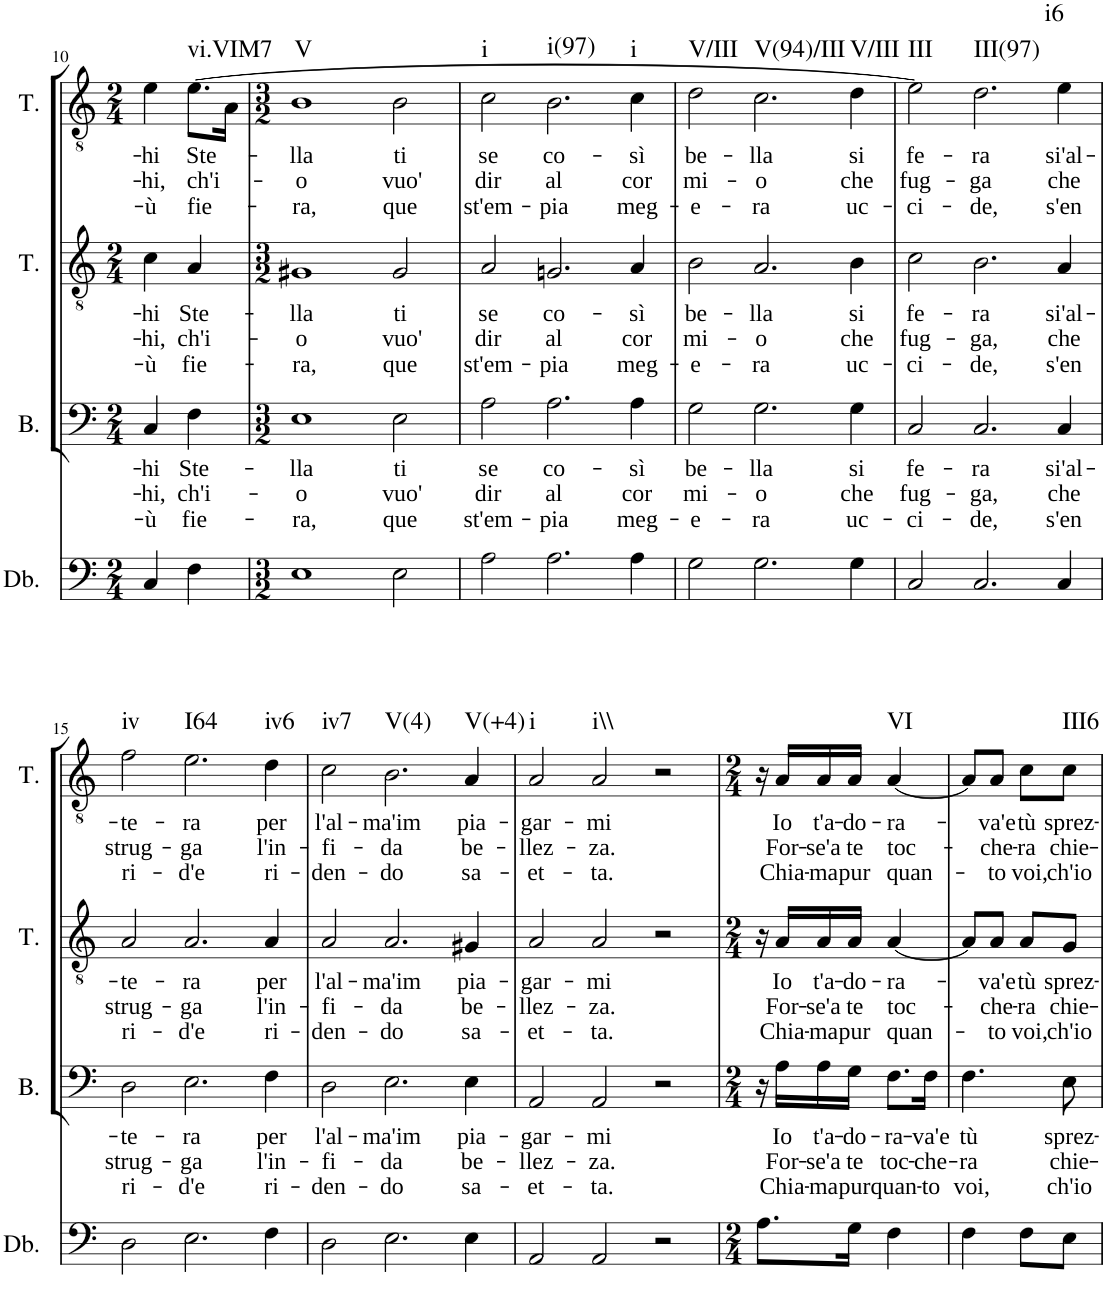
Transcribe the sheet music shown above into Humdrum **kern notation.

**kern	**kern	**text	**text	**text	**kern	**text	**text	**text	**kern	**text	**text	**text	**harte
*part4	*part3	*part3	*part3	*part3	*part2	*part2	*part2	*part2	*part1	*part1	*part1	*part1	*part1
*staff4	*staff3	*staff3	*staff3	*staff3	*staff2	*staff2	*staff2	*staff2	*staff1	*staff1	*staff1	*staff1	*
*I"Basso Continuo	*I"Bass	*	*	*	*I"Tenor	*	*	*	*I"Tenor	*	*	*	*
*	*I'B.	*	*	*	*I'T.	*	*	*	*I'T.	*	*	*	*
!!LO:PB:g=z
*clefF4	*clefF4	*	*	*	*clefGv2	*	*	*	*clefGv2	*	*	*	*
*Trd7c12	*	*	*	*	*Trd7c12	*	*	*	*Trd7c12	*	*	*	*
*k[]	*k[]	*	*	*	*k[]	*	*	*	*k[]	*	*	*	*
*M2/4	*M2/4	*	*	*	*M2/4	*	*	*	*M2/4	*	*	*	*
=10	=10	=10	=10	=10	=10	=10	=10	=10	=10	=10	=10	=10	=10
!	!	!LO:LY:b	!LO:LY:b	!LO:LY:b	!	!LO:LY:b	!LO:LY:b	!LO:LY:b	!	!LO:LY:b	!LO:LY:b	!LO:LY:b	!
4C/	4C/	-hi	-hi,	-ù	4c\	-hi	-hi,	-ù	4e\	-hi	-hi,	-ù	.
!	!	!LO:LY:b	!LO:LY:b	!LO:LY:b	!	!LO:LY:b	!LO:LY:b	!LO:LY:b	!	!LO:LY:b	!LO:LY:b	!LO:LY:b	!LO:H:kt=vi.VIM7
4F\	4F\	Ste-	ch'i-	fie-	4A/	Ste-	ch'i-	fie-	[8.e\L	Ste-	ch'i-	fie-	N
.	.	.	.	.	.	.	.	.	16A\Jk	.	.	.	.
=11	=11	=11	=11	=11	=11	=11	=11	=11	=11	=11	=11	=11	=11
*M3/2	*M3/2	*	*	*	*M3/2	*	*	*	*M3/2	*	*	*	*
!	!	!LO:LY:b	!LO:LY:b	!LO:LY:b	!	!LO:LY:b	!LO:LY:b	!LO:LY:b	!	!LO:LY:b	!LO:LY:b	!LO:LY:b	!LO:H:kt=V
1E	1E	-lla	-o	-ra,	1G#X	-lla	-o	-ra,	1B	-lla	-o	-ra,	N
!	!	!LO:LY:b	!LO:LY:b	!LO:LY:b	!	!LO:LY:b	!LO:LY:b	!LO:LY:b	!	!LO:LY:b	!LO:LY:b	!LO:LY:b	!
2E\	2E\	ti	vuo'	que	2G#/	ti	vuo'	que	2B\	ti	vuo'	que	.
=12	=12	=12	=12	=12	=12	=12	=12	=12	=12	=12	=12	=12	=12
!	!	!LO:LY:b	!LO:LY:b	!LO:LY:b	!	!LO:LY:b	!LO:LY:b	!LO:LY:b	!	!LO:LY:b	!LO:LY:b	!LO:LY:b	!LO:H:kt=i
2A\	2A\	se	dir	st'em-	2A/	se	dir	st'em-	2c\	se	dir	st'em-	N
!	!	!LO:LY:b	!LO:LY:b	!LO:LY:b	!	!LO:LY:b	!LO:LY:b	!LO:LY:b	!	!LO:LY:b	!LO:LY:b	!LO:LY:b	!LO:H:kt=i(97)
2.A\	2.A\	co-	al	-pia	2.Gn/	co-	al	-pia	2.B\	co-	al	-pia	N
!	!	!LO:LY:b	!LO:LY:b	!LO:LY:b	!	!LO:LY:b	!LO:LY:b	!LO:LY:b	!	!LO:LY:b	!LO:LY:b	!LO:LY:b	!LO:H:kt=i
4A\	4A\	-sì	cor	meg-	4A/	-sì	cor	meg-	4c\	-sì	cor	meg-	N
=13	=13	=13	=13	=13	=13	=13	=13	=13	=13	=13	=13	=13	=13
!	!	!LO:LY:b	!LO:LY:b	!LO:LY:b	!	!LO:LY:b	!LO:LY:b	!LO:LY:b	!	!LO:LY:b	!LO:LY:b	!LO:LY:b	!LO:H:kt=V/III
2G\	2G\	be-	mi-	-e-	2B\	be-	mi-	-e-	2d\	be-	mi-	-e-	N
!	!	!LO:LY:b	!LO:LY:b	!LO:LY:b	!	!LO:LY:b	!LO:LY:b	!LO:LY:b	!	!LO:LY:b	!LO:LY:b	!LO:LY:b	!LO:H:kt=V(94)/III
2.G\	2.G\	-lla	-o	-ra	2.A/	-lla	-o	-ra	2.c\	-lla	-o	-ra	N
!	!	!LO:LY:b	!LO:LY:b	!LO:LY:b	!	!LO:LY:b	!LO:LY:b	!LO:LY:b	!	!LO:LY:b	!LO:LY:b	!LO:LY:b	!LO:H:kt=V/III
4G\	4G\	si	che	uc-	4B\	si	che	uc-	4d\	si	che	uc-	N
=14	=14	=14	=14	=14	=14	=14	=14	=14	=14	=14	=14	=14	=14
!	!	!LO:LY:b	!LO:LY:b	!LO:LY:b	!	!LO:LY:b	!LO:LY:b	!LO:LY:b	!	!LO:LY:b	!LO:LY:b	!LO:LY:b	!LO:H:kt=III
2C/	2C/	fe-	fug-	-ci-	2c\	fe-	fug-	-ci-	2e\]	fe-	fug-	-ci-	N
!	!	!LO:LY:b	!LO:LY:b	!LO:LY:b	!	!LO:LY:b	!LO:LY:b	!LO:LY:b	!	!LO:LY:b	!LO:LY:b	!LO:LY:b	!LO:H:kt=III(97)
2.C/	2.C/	-ra	-ga,	-de,	2.B\	-ra	-ga,	-de,	2.d\	-ra	-ga	-de,	N
!	!	!LO:LY:b	!LO:LY:b	!LO:LY:b	!	!LO:LY:b	!LO:LY:b	!LO:LY:b	!	!LO:LY:b	!LO:LY:b	!LO:LY:b	!LO:H:kt=i6
4C/	4C/	si'al-	che	s'en	4A/	si'al-	che	s'en	4e\	si'al-	che	s'en	N
!!LO:LB:g=z
=15	=15	=15	=15	=15	=15	=15	=15	=15	=15	=15	=15	=15	=15
!	!	!LO:LY:b	!LO:LY:b	!LO:LY:b	!	!LO:LY:b	!LO:LY:b	!LO:LY:b	!	!LO:LY:b	!LO:LY:b	!LO:LY:b	!LO:H:kt=iv
2D\	2D\	-te-	strug-	ri-	2A/	-te-	strug-	ri-	2f\	-te-	strug-	ri-	N
!	!	!LO:LY:b	!LO:LY:b	!LO:LY:b	!	!LO:LY:b	!LO:LY:b	!LO:LY:b	!	!LO:LY:b	!LO:LY:b	!LO:LY:b	!LO:H:kt=I64
2.E\	2.E\	-ra	-ga	-d'e	2.A/	-ra	-ga	-d'e	2.e\	-ra	-ga	-d'e	N
!	!	!LO:LY:b	!LO:LY:b	!LO:LY:b	!	!LO:LY:b	!LO:LY:b	!LO:LY:b	!	!LO:LY:b	!LO:LY:b	!LO:LY:b	!LO:H:kt=iv6
4F\	4F\	per	l'in-	ri-	4A/	per	l'in-	ri-	4d\	per	l'in-	ri-	N
=16	=16	=16	=16	=16	=16	=16	=16	=16	=16	=16	=16	=16	=16
!	!	!LO:LY:b	!LO:LY:b	!LO:LY:b	!	!LO:LY:b	!LO:LY:b	!LO:LY:b	!	!LO:LY:b	!LO:LY:b	!LO:LY:b	!LO:H:kt=iv7
2D\	2D\	l'al-	-fi-	-den-	2A/	l'al-	-fi-	-den-	2c\	l'al-	-fi-	-den-	N
!	!	!LO:LY:b	!LO:LY:b	!LO:LY:b	!	!LO:LY:b	!LO:LY:b	!LO:LY:b	!	!LO:LY:b	!LO:LY:b	!LO:LY:b	!LO:H:kt=V(4)
2.E\	2.E\	-ma'im	-da	-do	2.A/	-ma'im	-da	-do	2.B\	-ma'im	-da	-do	N
!	!	!LO:LY:b	!LO:LY:b	!LO:LY:b	!	!LO:LY:b	!LO:LY:b	!LO:LY:b	!	!LO:LY:b	!LO:LY:b	!LO:LY:b	!LO:H:kt=V(+4)
4E\	4E\	pia-	be-	sa-	4G#X/	pia-	be-	sa-	4A/	pia-	be-	sa-	N
=17	=17	=17	=17	=17	=17	=17	=17	=17	=17	=17	=17	=17	=17
!	!	!LO:LY:b	!LO:LY:b	!LO:LY:b	!	!LO:LY:b	!LO:LY:b	!LO:LY:b	!	!LO:LY:b	!LO:LY:b	!LO:LY:b	!LO:H:kt=i
2AA/	2AA/	-gar-	-llez-	-et-	2A/	-gar-	-llez-	-et-	2A/	-gar-	-llez-	-et-	N
!	!	!LO:LY:b	!LO:LY:b	!LO:LY:b	!	!LO:LY:b	!LO:LY:b	!LO:LY:b	!	!LO:LY:b	!LO:LY:b	!LO:LY:b	!LO:H:kt=i\\
2AA/	2AA/	-mi	-za.	-ta.	2A/	-mi	-za.	-ta.	2A/	-mi	-za.	-ta.	N
2r	2r	.	.	.	2r	.	.	.	2r	.	.	.	.
=18	=18	=18	=18	=18	=18	=18	=18	=18	=18	=18	=18	=18	=18
*M2/4	*M2/4	*	*	*	*M2/4	*	*	*	*M2/4	*	*	*	*
8.A\L	16r	.	.	.	16r	.	.	.	16r	.	.	.	.
!	!	!LO:LY:b	!LO:LY:b	!LO:LY:b	!	!LO:LY:b	!LO:LY:b	!LO:LY:b	!	!LO:LY:b	!LO:LY:b	!LO:LY:b	!
.	16A\LL	Io	For-	Chia-	16A/LL	Io	For-	Chia-	16A/LL	Io	For-	Chia-	.
!	!	!LO:LY:b	!LO:LY:b	!LO:LY:b	!	!LO:LY:b	!LO:LY:b	!LO:LY:b	!	!LO:LY:b	!LO:LY:b	!LO:LY:b	!
.	16A\	t'a-	-se'a	-ma	16A/	t'a-	-se'a	-ma	16A/	t'a-	-se'a	-ma	.
!	!	!LO:LY:b	!LO:LY:b	!LO:LY:b	!	!LO:LY:b	!LO:LY:b	!LO:LY:b	!	!LO:LY:b	!LO:LY:b	!LO:LY:b	!
16G\Jk	16G\JJ	-do-	te	pur	16A/JJ	-do-	te	pur	16A/JJ	-do-	te	pur	.
!	!	!LO:LY:b	!LO:LY:b	!LO:LY:b	!	!LO:LY:b	!LO:LY:b	!LO:LY:b	!	!LO:LY:b	!LO:LY:b	!LO:LY:b	!LO:H:kt=VI
4F\	8.F\L	-ra-	toc-	quan-	[4A/	-ra-	toc-	quan-	[4A/	-ra-	toc-	quan-	N
!	!	!LO:LY:b	!LO:LY:b	!LO:LY:b	!	!	!	!	!	!	!	!	!
.	16F\Jk	-va'e	-che-	-to	.	.	.	.	.	.	.	.	.
=19	=19	=19	=19	=19	=19	=19	=19	=19	=19	=19	=19	=19	=19
!	!	!LO:LY:b	!LO:LY:b	!LO:LY:b	!	!	!	!	!	!	!	!	!
4F\	4.F\	tù	-ra	voi,	8A/L]	.	.	.	8A/L]	.	.	.	.
!	!	!	!	!	!	!LO:LY:b	!LO:LY:b	!LO:LY:b	!	!LO:LY:b	!LO:LY:b	!LO:LY:b	!
.	.	.	.	.	8A/J	-va'e	-che-	-to	8A/J	-va'e	-che-	-to	.
!	!	!	!	!	!	!LO:LY:b	!LO:LY:b	!LO:LY:b	!	!LO:LY:b	!LO:LY:b	!LO:LY:b	!
8F\L	.	.	.	.	8A/L	tù	-ra	voi,	8c\L	tù	-ra	voi,	.
!	!	!LO:LY:b	!LO:LY:b	!LO:LY:b	!	!LO:LY:b	!LO:LY:b	!LO:LY:b	!	!LO:LY:b	!LO:LY:b	!LO:LY:b	!LO:H:kt=III6
8E\J	8E\	sprez-	chie-	ch'io	8G/J	sprez-	chie-	ch'io	8c\J	sprez-	chie-	ch'io	N
=	=	=	=	=	=	=	=	=	=	=	=	=	=
*-	*-	*-	*-	*-	*-	*-	*-	*-	*-	*-	*-	*-	*-
